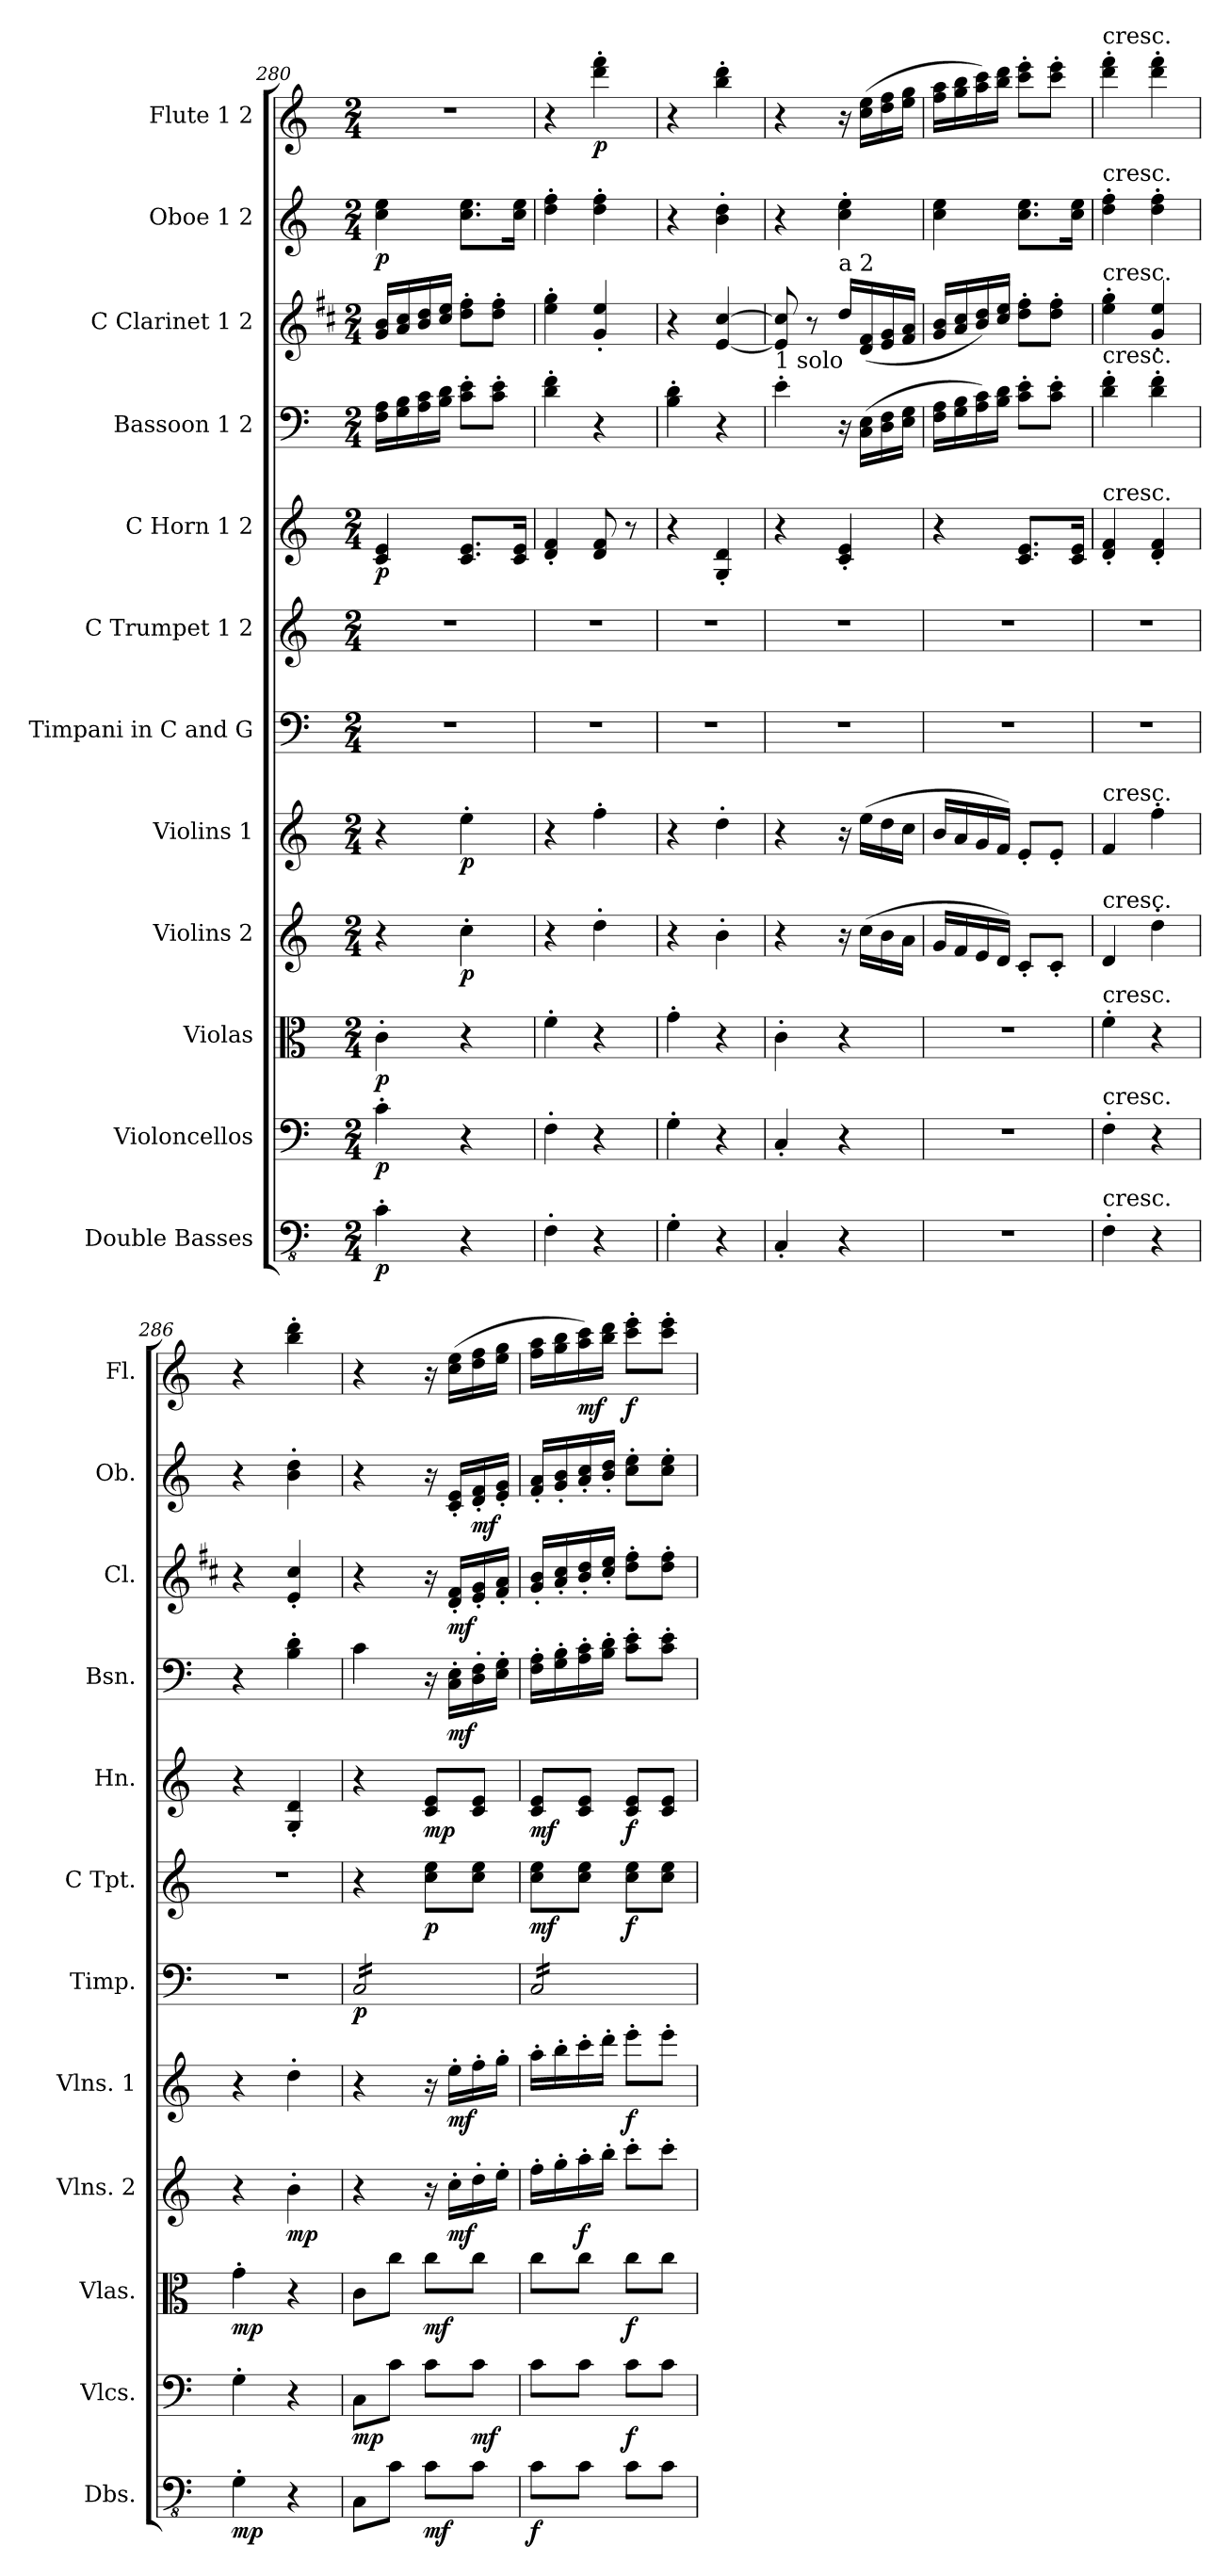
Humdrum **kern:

**kern	**dynam	**kern	**dynam	**kern	**dynam	**kern	**dynam	**kern	**dynam	**kern	**dynam	**kern	**dynam	**kern	**dynam	**kern	**dynam	**kern	**dynam	**kern	**dynam	**kern	**dynam
*part12	*part12	*part11	*part11	*part10	*part10	*part9	*part9	*part8	*part8	*part7	*part7	*part6	*part6	*part5	*part5	*part4	*part4	*part3	*part3	*part2	*part2	*part1	*part1
*staff12	*staff12	*staff11	*staff11	*staff10	*staff10	*staff9	*staff9	*staff8	*staff8	*staff7	*staff7	*staff6	*staff6	*staff5	*staff5	*staff4	*staff4	*staff3	*staff3	*staff2	*staff2	*staff1	*staff1
*I"Double Basses	*	*I"Violoncellos	*	*I"Violas	*	*I"Violins 2	*	*I"Violins 1	*	*I"Timpani in C and G	*	*I"C Trumpet 1 2	*	*I"C Horn  1 2	*	*I"Bassoon 1 2	*	*I"C Clarinet 1 2	*	*I"Oboe 1 2	*	*I"Flute 1 2	*
*I'Dbs.	*	*I'Vlcs.	*	*I'Vlas.	*	*I'Vlns. 2	*	*I'Vlns. 1	*	*I'Timp.	*	*I'C Tpt.	*	*I'Hn.	*	*I'Bsn.	*	*I'Cl.	*	*I'Ob.	*	*I'Fl.	*
*clefFv4	*	*clefF4	*	*clefC3	*	*clefG2	*	*clefG2	*	*clefF4	*	*clefG2	*	*clefG2	*	*clefF4	*	*clefG2	*	*clefG2	*	*clefG2	*
*	*	*	*	*	*	*	*	*	*	*	*	*	*	*ITrd7c12	*	*	*	*ITrd1c2	*	*	*	*	*
*k[]	*	*k[]	*	*k[]	*	*k[]	*	*k[]	*	*k[]	*	*k[]	*	*k[]	*	*k[]	*	*k[]	*	*k[]	*	*k[]	*
*M2/4	*	*M2/4	*	*M2/4	*	*M2/4	*	*M2/4	*	*M2/4	*	*M2/4	*	*M2/4	*	*M2/4	*	*M2/4	*	*M2/4	*	*M2/4	*
=280	=280	=280	=280	=280	=280	=280	=280	=280	=280	=280	=280	=280	=280	=280	=280	=280	=280	=280	=280	=280	=280	=280	=280
!	!LO:DY:b	!	!LO:DY:b	!	!LO:DY:b	!	!	!	!	!	!	!	!	!	!LO:DY:b	!	!	!	!	!	!LO:DY:b	!	!
4C'\	p	4c'\	p	4c'\	p	4r	.	4r	.	2r	.	2r	.	4C/ 4E/	p	16F\ 16A\LL	.	16f/ 16a/LL	.	4cc\ 4ee\	p	2r	.
.	.	.	.	.	.	.	.	.	.	.	.	.	.	.	.	16G\ 16B\	.	16g/ 16b/	.	.	.	.	.
.	.	.	.	.	.	.	.	.	.	.	.	.	.	.	.	16A\ 16c\	.	16a/ 16cc/	.	.	.	.	.
.	.	.	.	.	.	.	.	.	.	.	.	.	.	.	.	16B\ 16d\JJ	.	16b/ 16dd/JJ	.	.	.	.	.
!	!	!	!	!	!	!	!LO:DY:b	!	!LO:DY:b	!	!	!	!	!	!	!	!	!	!	!	!	!	!
4r	.	4r	.	4r	.	4cc'\	p	4ee'\	p	.	.	.	.	8.C/ 8.E/L	.	8c\' 8e\'L	.	8cc\' 8ee\'L	.	8.cc\ 8.ee\L	.	.	.
.	.	.	.	.	.	.	.	.	.	.	.	.	.	.	.	8c\' 8e\'J	.	8cc\' 8ee\'J	.	.	.	.	.
.	.	.	.	.	.	.	.	.	.	.	.	.	.	16C/ 16E/Jk	.	.	.	.	.	16cc\ 16ee\Jk	.	.	.
=281	=281	=281	=281	=281	=281	=281	=281	=281	=281	=281	=281	=281	=281	=281	=281	=281	=281	=281	=281	=281	=281	=281	=281
4FF'\	.	4F'\	.	4f'\	.	4r	.	4r	.	2r	.	2r	.	4D/' 4F/'	.	4d\' 4f\'	.	4dd\' 4ff\'	.	4dd\' 4ff\'	.	4r	.
!	!	!	!	!	!	!	!	!	!	!	!	!	!	!	!	!	!	!	!	!	!	!	!LO:DY:b
4r	.	4r	.	4r	.	4dd'\	.	4ff'\	.	.	.	.	.	8D/ 8F/	.	4r	.	4f/' 4dd/'	.	4dd\' 4ff\'	.	4ddd\' 4fff\'	p
.	.	.	.	.	.	.	.	.	.	.	.	.	.	8r	.	.	.	.	.	.	.	.	.
=282	=282	=282	=282	=282	=282	=282	=282	=282	=282	=282	=282	=282	=282	=282	=282	=282	=282	=282	=282	=282	=282	=282	=282
4GG'\	.	4G'\	.	4g'\	.	4r	.	4r	.	2r	.	2r	.	4r	.	4B\' 4d\'	.	4r	.	4r	.	4r	.
4r	.	4r	.	4r	.	4b'\	.	4dd'\	.	.	.	.	.	4GG/' 4D/'	.	4r	.	[4d/ [4b/	.	4b\' 4dd\'	.	4bb\' 4ddd\'	.
=283	=283	=283	=283	=283	=283	=283	=283	=283	=283	=283	=283	=283	=283	=283	=283	=283	=283	=283	=283	=283	=283	=283	=283
!	!	!	!	!	!	!	!	!	!	!	!	!	!	!	!	!LO:TX:a:t=1 solo	!	!	!	!	!	!	!
4CC'/	.	4C'/	.	4c'\	.	4r	.	4r	.	2r	.	2r	.	4r	.	4e'\	.	8d/] 8b/]	.	4r	.	4r	.
.	.	.	.	.	.	.	.	.	.	.	.	.	.	.	.	.	.	8r	.	.	.	.	.
!	!	!	!	!	!	!	!	!	!	!	!	!	!	!	!	!	!	!LO:TX:a:t=a 2	!	!	!	!	!
4r	.	4r	.	4r	.	16r	.	16r	.	.	.	.	.	4C/' 4E/'	.	16r	.	16cc/LL	.	4cc\' 4ee\'	.	16r	.
.	.	.	.	.	.	(>16cc\LL	.	(>16ee\LL	.	.	.	.	.	.	.	(>16C\ 16E\LL	.	(<16c/ 16e/	.	.	.	(>16cc\ 16ee\LL	.
.	.	.	.	.	.	16b\	.	16dd\	.	.	.	.	.	.	.	16D\ 16F\	.	16d/ 16f/	.	.	.	16dd\ 16ff\	.
.	.	.	.	.	.	16a\JJ	.	16cc\JJ	.	.	.	.	.	.	.	16E\ 16G\JJ	.	16e/ 16g/JJ	.	.	.	16ee\ 16gg\JJ	.
=284	=284	=284	=284	=284	=284	=284	=284	=284	=284	=284	=284	=284	=284	=284	=284	=284	=284	=284	=284	=284	=284	=284	=284
2r	.	2r	.	2r	.	16g/LL	.	16b/LL	.	2r	.	2r	.	4r	.	16F\ 16A\LL	.	16f/ 16a/LL	.	4cc\ 4ee\	.	16ff\ 16aa\LL	.
.	.	.	.	.	.	16f/	.	16a/	.	.	.	.	.	.	.	16G\ 16B\	.	16g/ 16b/	.	.	.	16gg\ 16bb\	.
.	.	.	.	.	.	16e/	.	16g/	.	.	.	.	.	.	.	16A\ 16c\)	.	16a/ 16cc/)	.	.	.	16aa\ 16ccc\)	.
.	.	.	.	.	.	16d/JJ)	.	16f/JJ)	.	.	.	.	.	.	.	16B\ 16d\JJ	.	16b/ 16dd/JJ	.	.	.	16bb\ 16ddd\JJ	.
.	.	.	.	.	.	8c'/L	.	8e'/L	.	.	.	.	.	8.C/ 8.E/L	.	8c\' 8e\'L	.	8cc\' 8ee\'L	.	8.cc\ 8.ee\L	.	8ccc\' 8eee\'L	.
.	.	.	.	.	.	8c'/J	.	8e'/J	.	.	.	.	.	.	.	8c\' 8e\'J	.	8cc\' 8ee\'J	.	.	.	8ccc\' 8eee\'J	.
.	.	.	.	.	.	.	.	.	.	.	.	.	.	16C/ 16E/Jk	.	.	.	.	.	16cc\ 16ee\Jk	.	.	.
=285	=285	=285	=285	=285	=285	=285	=285	=285	=285	=285	=285	=285	=285	=285	=285	=285	=285	=285	=285	=285	=285	=285	=285
!	!	!	!	!	!	!	!	!	!	!	!	!	!	!	!	!	!	!	!	!	!	!LO:TX:a:t=cresc.	!
!	!	!	!	!	!	!	!	!	!	!	!	!	!	!	!	!	!	!	!	!LO:TX:a:t=cresc.	!	!	!
!	!	!	!	!	!	!	!	!	!	!	!	!	!	!	!	!	!	!LO:TX:a:t=cresc.	!	!	!	!	!
!	!	!	!	!	!	!	!	!	!	!	!	!	!	!	!	!LO:TX:a:t=cresc.	!	!	!	!	!	!	!
!	!	!	!	!	!	!	!	!	!	!	!	!	!	!LO:TX:a:t=cresc.	!	!	!	!	!	!	!	!	!
!	!	!	!	!	!	!	!	!LO:TX:a:t=cresc.	!	!	!	!	!	!	!	!	!	!	!	!	!	!	!
!	!	!	!	!	!	!LO:TX:a:t=cresc.	!	!	!	!	!	!	!	!	!	!	!	!	!	!	!	!	!
!	!	!	!	!LO:TX:a:t=cresc.	!	!	!	!	!	!	!	!	!	!	!	!	!	!	!	!	!	!	!
!	!	!LO:TX:a:t=cresc.	!	!	!	!	!	!	!	!	!	!	!	!	!	!	!	!	!	!	!	!	!
!LO:TX:a:t=cresc.	!	!	!	!	!	!	!	!	!	!	!	!	!	!	!	!	!	!	!	!	!	!	!
4FF'\	.	4F'\	.	4f'\	.	4d/	.	4f/	.	2r	.	2r	.	4D/' 4F/'	.	4d\' 4f\'	.	4dd\' 4ff\'	.	4dd\' 4ff\'	.	4ddd\' 4fff\'	.
4r	.	4r	.	4r	.	4dd'\	.	4ff'\	.	.	.	.	.	4D/' 4F/'	.	4d\' 4f\'	.	4f/' 4dd/'	.	4dd\' 4ff\'	.	4ddd\' 4fff\'	.
=286	=286	=286	=286	=286	=286	=286	=286	=286	=286	=286	=286	=286	=286	=286	=286	=286	=286	=286	=286	=286	=286	=286	=286
!	!LO:DY:b	!	!	!	!LO:DY:b	!	!	!	!	!	!	!	!	!	!	!	!	!	!	!	!	!	!
4GG'\	mp	4G'\	.	4g'\	mp	4r	.	4r	.	2r	.	2r	.	4r	.	4r	.	4r	.	4r	.	4r	.
!	!	!	!	!	!	!	!LO:DY:b	!	!	!	!	!	!	!	!	!	!	!	!	!	!	!	!
4r	.	4r	.	4r	.	4b'\	mp	4dd'\	.	.	.	.	.	4GG/' 4D/'	.	4B\' 4d\'	.	4d/' 4b/'	.	4b\' 4dd\'	.	4bb\' 4ddd\'	.
=287	=287	=287	=287	=287	=287	=287	=287	=287	=287	=287	=287	=287	=287	=287	=287	=287	=287	=287	=287	=287	=287	=287	=287
!	!	!	!	!	!	!	!	!	!	!LO:TX:a:t=cresc.	!	!	!	!	!	!	!	!	!	!	!	!	!
!	!	!	!LO:DY:b	!	!	!	!	!	!	!	!LO:DY:b	!	!	!	!	!	!	!	!	!	!	!	!
*	*	*	*	*	*	*	*	*	*	*tremolo	*	*	*	*	*	*	*	*	*	*	*	*	*
8CC\L	.	8C\L	mp	8c\L	.	4r	.	4r	.	16C/LL	p	4r	.	4r	.	4c\	.	4r	.	4r	.	4r	.
.	.	.	.	.	.	.	.	.	.	16C/	.	.	.	.	.	.	.	.	.	.	.	.	.
8C\J	.	8c\J	.	8cc\J	.	.	.	.	.	16C/	.	.	.	.	.	.	.	.	.	.	.	.	.
.	.	.	.	.	.	.	.	.	.	16C/	.	.	.	.	.	.	.	.	.	.	.	.	.
!	!LO:DY:b	!	!	!	!LO:DY:b	!	!	!	!	!	!	!	!LO:DY:b	!	!LO:DY:b	!	!	!	!	!	!	!	!
8C\L	mf	8c\L	.	8cc\L	mf	16r	.	16r	.	16C/	.	8cc\ 8ee\L	p	8C/ 8E/L	mp	16r	.	16r	.	16r	.	16r	.
!	!	!	!	!	!	!	!LO:DY:b	!	!LO:DY:b	!	!	!	!	!	!	!	!LO:DY:b	!	!LO:DY:b	!	!	!	!
.	.	.	.	.	.	16cc'\LL	mf	16ee'\LL	mf	16C/	.	.	.	.	.	16C\' 16E\'LL	mf	16c/' 16e/'LL	mf	16c/' 16e/'LL	.	(>16cc\ 16ee\LL	.
!	!	!	!LO:DY:b	!	!	!	!	!	!	!	!	!	!	!	!	!	!	!	!	!	!LO:DY:b	!	!
8C\J	.	8c\J	mf	8cc\J	.	16dd'\	.	16ff'\	.	16C/	.	8cc\ 8ee\J	.	8C/ 8E/J	.	16D\' 16F\'	.	16d/' 16f/'	.	16d/' 16f/'	mf	16dd\ 16ff\	.
.	.	.	.	.	.	16ee'\JJ	.	16gg'\JJ	.	16C/JJ	.	.	.	.	.	16E\' 16G\'JJ	.	16e/' 16g/'JJ	.	16e/' 16g/'JJ	.	16ee\ 16gg\JJ	.
=288	=288	=288	=288	=288	=288	=288	=288	=288	=288	=288	=288	=288	=288	=288	=288	=288	=288	=288	=288	=288	=288	=288	=288
!	!LO:DY:b	!	!	!	!	!	!	!	!	!	!	!	!LO:DY:b	!	!LO:DY:b	!	!	!	!	!	!	!	!
8C\L	f	8c\L	.	8cc\L	.	16ff'\LL	.	16aa'\LL	.	16C/LL	.	8cc\ 8ee\L	mf	8C/ 8E/L	mf	16F\' 16A\'LL	.	16f/' 16a/'LL	.	16f/' 16a/'LL	.	16ff\ 16aa\LL	.
.	.	.	.	.	.	16gg'\	.	16bb'\	.	16C/	.	.	.	.	.	16G\' 16B\'	.	16g/' 16b/'	.	16g/' 16b/'	.	16gg\ 16bb\	.
!	!	!	!	!	!	!	!LO:DY:b	!	!	!	!	!	!	!	!	!	!	!	!	!	!	!	!LO:DY:b
8C\J	.	8c\J	.	8cc\J	.	16aa'\	f	16ccc'\	.	16C/	.	8cc\ 8ee\J	.	8C/ 8E/J	.	16A\' 16c\'	.	16a/' 16cc/'	.	16a/' 16cc/'	.	16aa\ 16ccc\)	mf
.	.	.	.	.	.	16bb'\JJ	.	16ddd'\JJ	.	16C/	.	.	.	.	.	16B\' 16d\'JJ	.	16b/' 16dd/'JJ	.	16b/' 16dd/'JJ	.	16bb\ 16ddd\JJ	.
!	!	!	!LO:DY:b	!	!LO:DY:b	!	!	!	!LO:DY:b	!	!	!	!LO:DY:b	!	!LO:DY:b	!	!	!	!	!	!	!	!LO:DY:b
8C\L	.	8c\L	f	8cc\L	f	8ccc'\L	.	8eee'\L	f	16C/	.	8cc\ 8ee\L	f	8C/ 8E/L	f	8c\' 8e\'L	.	8cc\' 8ee\'L	.	8cc\' 8ee\'L	.	8ccc\' 8eee\'L	f
.	.	.	.	.	.	.	.	.	.	16C/	.	.	.	.	.	.	.	.	.	.	.	.	.
8C\J	.	8c\J	.	8cc\J	.	8ccc'\J	.	8eee'\J	.	16C/	.	8cc\ 8ee\J	.	8C/ 8E/J	.	8c\' 8e\'J	.	8cc\' 8ee\'J	.	8cc\' 8ee\'J	.	8ccc\' 8eee\'J	.
.	.	.	.	.	.	.	.	.	.	16C/JJ	.	.	.	.	.	.	.	.	.	.	.	.	.
*	*	*	*	*	*	*	*	*	*	*Xtremolo	*	*	*	*	*	*	*	*	*	*	*	*	*
=	=	=	=	=	=	=	=	=	=	=	=	=	=	=	=	=	=	=	=	=	=	=	=
*-	*-	*-	*-	*-	*-	*-	*-	*-	*-	*-	*-	*-	*-	*-	*-	*-	*-	*-	*-	*-	*-	*-	*-
